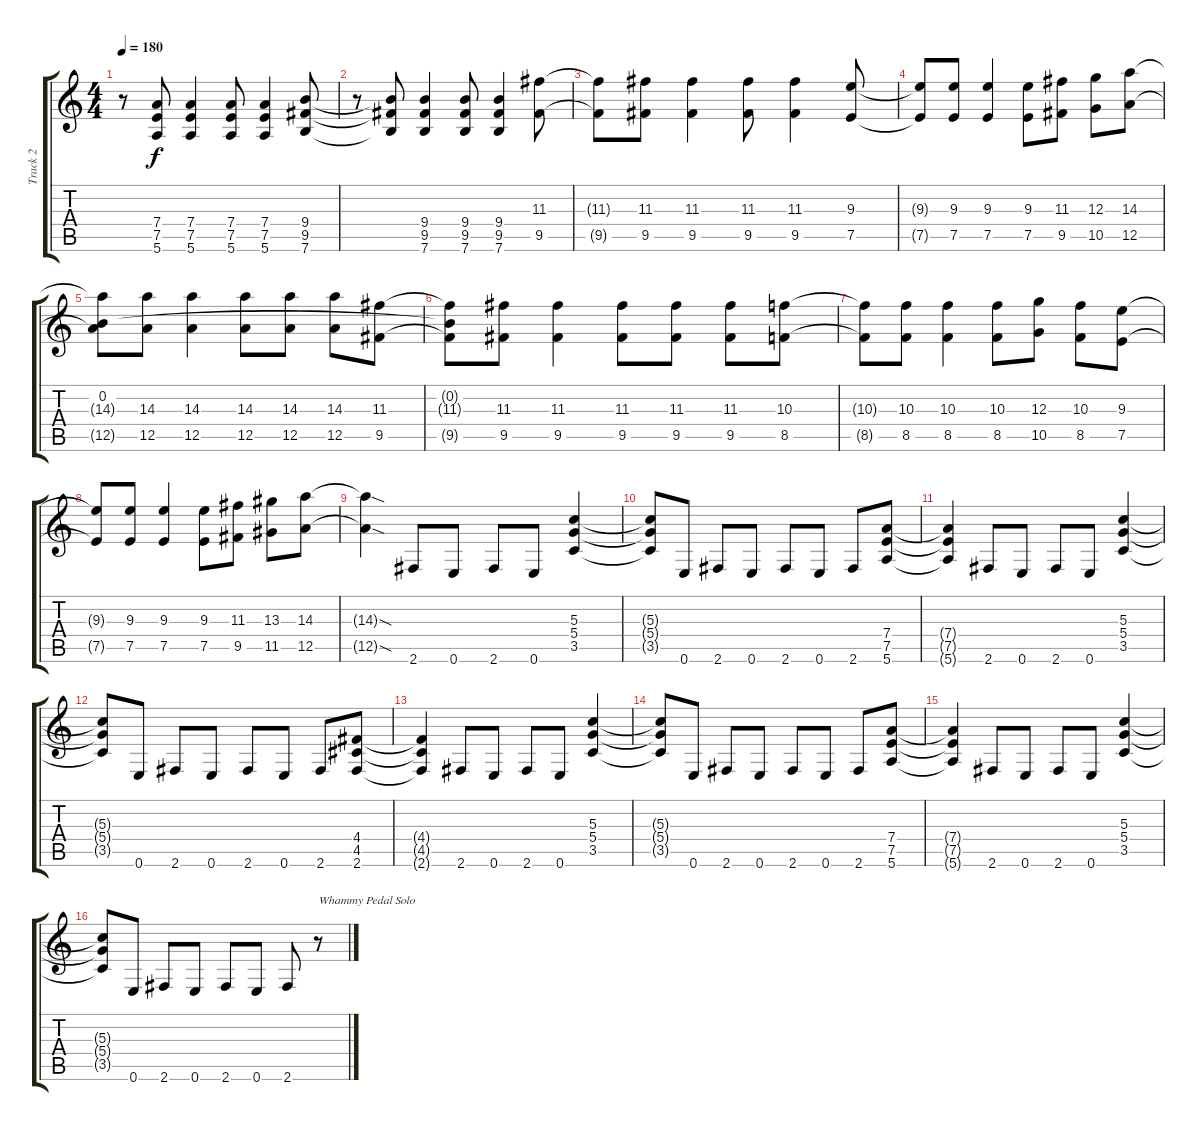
\track ("Track 2" "Track 2") {instrument overdrivenguitar}
\staff {score tabs}
\tuning (E4 B3 G3 D3 A2 E2) {hide}
\ts (4 4)
\tempo 180
\clef g2
\ks c
r.8{dy f} (7.4{t} 7.5{t} 5.6{t}).8 (7.4 7.5 5.6).4 (7.4 7.5 5.6).8 (7.4 7.5 5.6).4 (9.4 9.5 7.6).8 |
r.8 (9.4{t} 9.5{t} 7.6{t}).8 (9.4 9.5 7.6).4 (9.4 9.5 7.6).8 (9.4 9.5 7.6).4 (11.3 9.5).8 |
(11.3{t} 9.5{t}).8 (11.3 9.5).8 (11.3 9.5).4 (11.3 9.5).8 (11.3 9.5).4 (9.3 7.5).8 |
(9.3{t} 7.5{t}).8 (9.3 7.5).8 (9.3 7.5).4 (9.3 7.5).8 (11.3 9.5).8 (12.3 10.5).8 (14.3 12.5).8 |
(0.2 14.3{t} 12.5{t}).8 (14.3 12.5).8 (14.3 12.5).4 (14.3 12.5).8 (14.3 12.5).8 (14.3 12.5).8 (11.3 9.5).8 |
(0.2{t} 11.3{t} 9.5{t}).8 (11.3 9.5).8 (11.3 9.5).4 (11.3 9.5).8 (11.3 9.5).8 (11.3 9.5).8 (10.3 8.5).8 |
(10.3{t} 8.5{t}).8 (10.3 8.5).8 (10.3 8.5).4 (10.3 8.5).8 (12.3 10.5).8 (10.3 8.5).8 (9.3 7.5).8 |
(9.3{t} 7.5{t}).8 (9.3 7.5).8 (9.3 7.5).4 (9.3 7.5).8 (11.3 9.5).8 (13.3 11.5).8 (14.3 12.5).8 |
(14.3{sod t} 12.5{sod t}).4 2.6.8 0.6.8 2.6.8 0.6.8 (5.3 5.4 3.5).4 |
(5.3{t} 5.4{t} 3.5{t}).8 0.6.8 2.6.8 0.6.8 2.6.8 0.6.8 2.6.8 (7.4 7.5 5.6).8 |
(7.4{t} 7.5{t} 5.6{t}).4 2.6.8 0.6.8 2.6.8 0.6.8 (5.3 5.4 3.5).4 |
(5.3{t} 5.4{t} 3.5{t}).8 0.6.8 2.6.8 0.6.8 2.6.8 0.6.8 2.6.8 (4.4 4.5 2.6).8 |
(4.4{t} 4.5{t} 2.6{t}).4 2.6.8 0.6.8 2.6.8 0.6.8 (5.3 5.4 3.5).4 |
(5.3{t} 5.4{t} 3.5{t}).8 0.6.8 2.6.8 0.6.8 2.6.8 0.6.8 2.6.8 (7.4 7.5 5.6).8 |
(7.4{t} 7.5{t} 5.6{t}).4 2.6.8 0.6.8 2.6.8 0.6.8 (5.3 5.4 3.5).4 |
(5.3{t} 5.4{t} 3.5{t}).8 0.6.8 2.6.8 0.6.8 2.6.8 0.6.8 2.6.8 r.8{txt "Whammy Pedal Solo"}
